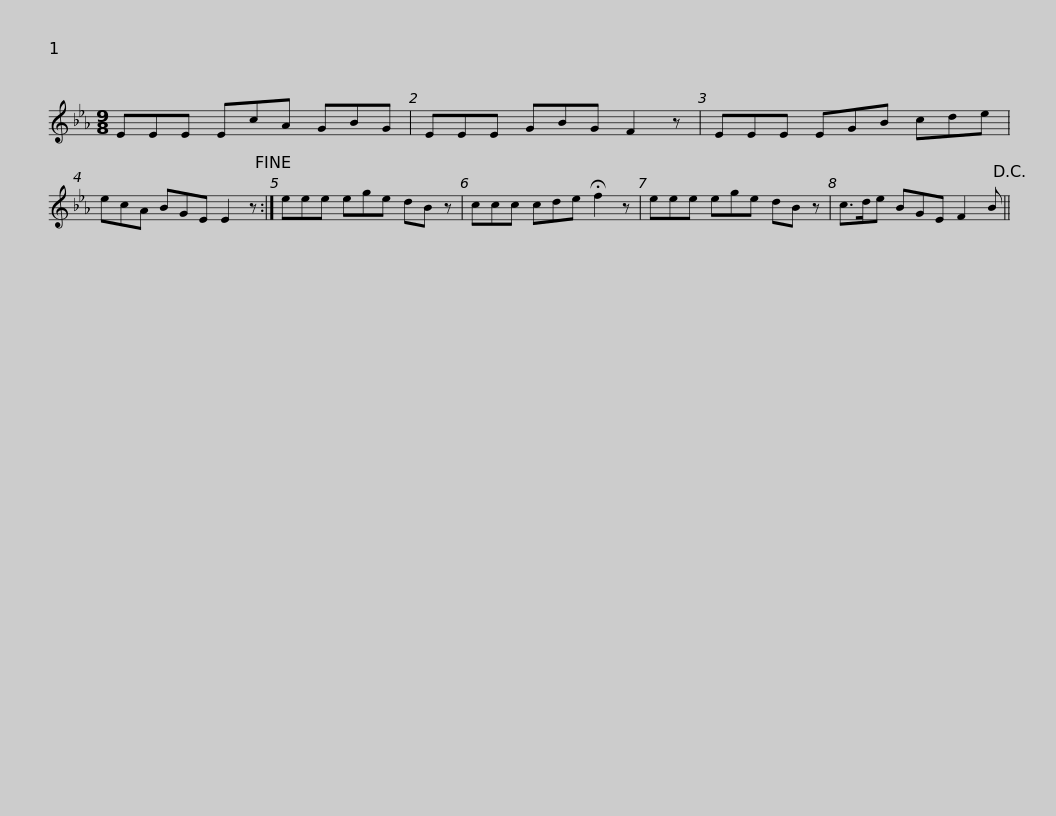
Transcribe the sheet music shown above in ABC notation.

X:1
L:1/8
M:9/8
I:linebreak $
K:Eb
V:1 treble
V:1
 EEE EcA GBG | EEE GBG F2 z | EEE EGB cde | ecA BGE E2 z!fine! :| eee ege dB z |$ %5
 ccc cde !fermata!f2 z | eee ege dB z | c>de BGE F2 B!D.C.! || %8
